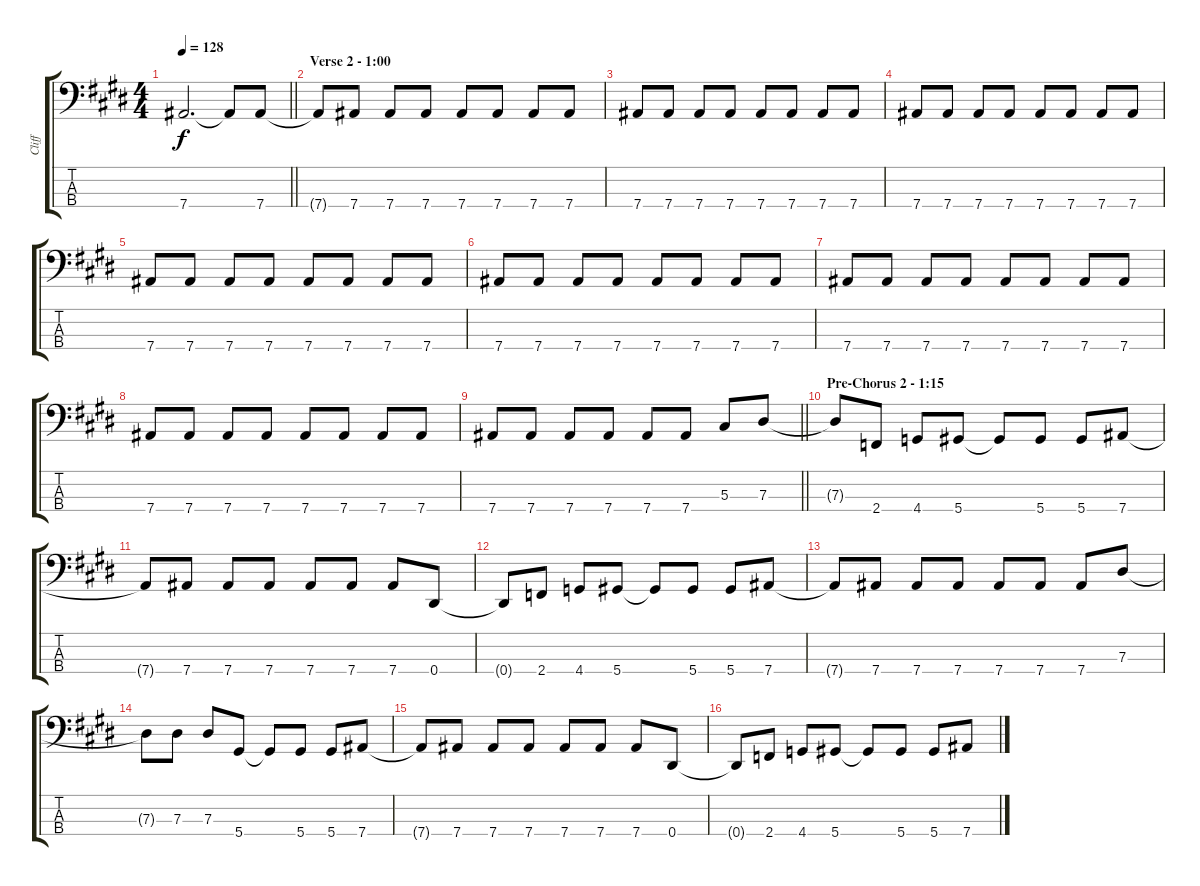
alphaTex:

\track ("Cliff" "Cliff") {instrument electricbassfinger}
\staff {score tabs}
\tuning (Gb2 Db2 Ab1 Eb1) {hide}
\ts (4 4)
\tempo 128
\clef f4
\barLineRight lightlight
\ks e
7.4.2{d dy f} 7.4{t}.8 7.4.8 |
\section ("" "Verse 2 - 1:00")
7.4{t}.8 7.4.8 7.4.8 7.4.8 7.4.8 7.4.8 7.4.8 7.4.8 |
7.4.8 7.4.8 7.4.8 7.4.8 7.4.8 7.4.8 7.4.8 7.4.8 |
7.4.8 7.4.8 7.4.8 7.4.8 7.4.8 7.4.8 7.4.8 7.4.8 |
7.4.8 7.4.8 7.4.8 7.4.8 7.4.8 7.4.8 7.4.8 7.4.8 |
7.4.8 7.4.8 7.4.8 7.4.8 7.4.8 7.4.8 7.4.8 7.4.8 |
7.4.8 7.4.8 7.4.8 7.4.8 7.4.8 7.4.8 7.4.8 7.4.8 |
7.4.8 7.4.8 7.4.8 7.4.8 7.4.8 7.4.8 7.4.8 7.4.8 |
\barLineRight lightlight
7.4.8 7.4.8 7.4.8 7.4.8 7.4.8 7.4.8 5.3.8 7.3.8 |
\section ("" "Pre-Chorus 2 - 1:15")
7.3{t}.8 2.4.8 4.4.8 5.4.8 5.4{t}.8 5.4.8 5.4.8 7.4.8 |
7.4{t}.8 7.4.8 7.4.8 7.4.8 7.4.8 7.4.8 7.4.8 0.4.8 |
0.4{t}.8 2.4.8 4.4.8 5.4.8 5.4{t}.8 5.4.8 5.4.8 7.4.8 |
7.4{t}.8 7.4.8 7.4.8 7.4.8 7.4.8 7.4.8 7.4.8 7.3.8 |
7.3{t}.8 7.3.8 7.3.8 5.4.8 5.4{t}.8 5.4.8 5.4.8 7.4.8 |
7.4{t}.8 7.4.8 7.4.8 7.4.8 7.4.8 7.4.8 7.4.8 0.4.8 |
0.4{t}.8 2.4.8 4.4.8 5.4.8 5.4{t}.8 5.4.8 5.4.8 7.4.8
